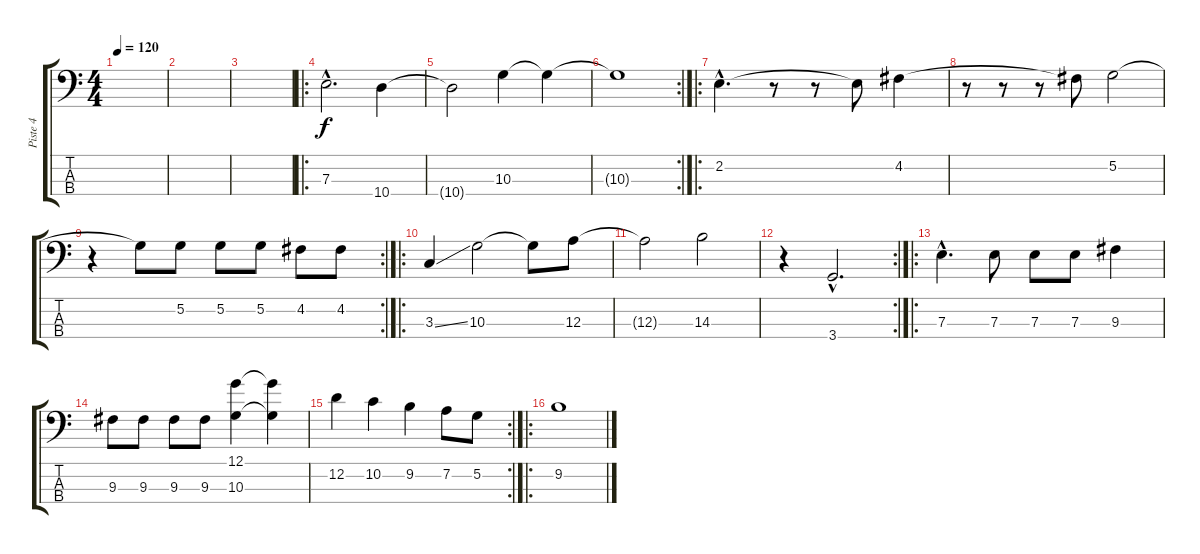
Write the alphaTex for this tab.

\track ("Piste 4" "Piste 4") {instrument fretlessbass}
\staff {score tabs}
\tuning (G2 D2 A1 E1) {hide}
\ts (4 4)
\tempo 120
\clef f4
\ks c
|
|
|
\ro
7.3{hac}.2{d} 10.4.4 |
10.4{t}.2 10.3.4 10.3{t}.4 |
\rc 2
10.3{t}.1 |
\ro
2.2{hac}.4{d} r.8 r.8 2.2{t}.8 4.2.4 |
r.8 r.8 r.8 4.2{t}.8 5.2.2 |
\rc 2
r.4 5.2{t}.8 5.2.8 5.2.8 5.2.8 4.2.8 4.2.8 |
\ro
3.3{ss}.4 10.3.2 10.3{t}.8 12.3.8 |
12.3{t}.2 14.3.2 |
\rc 2
r.4 3.4{hac}.2{d} |
\ro
7.3{hac}.4{d} 7.3.8 7.3.8 7.3.8 9.3.4 |
9.3.8 9.3.8 9.3.8 9.3.8 (12.1 10.3).4 (12.1{t} 10.3{t}).4 |
\rc 2
12.2.4 10.2.4 9.2.4 7.2.8 5.2.8 |
\ro
9.2.1
